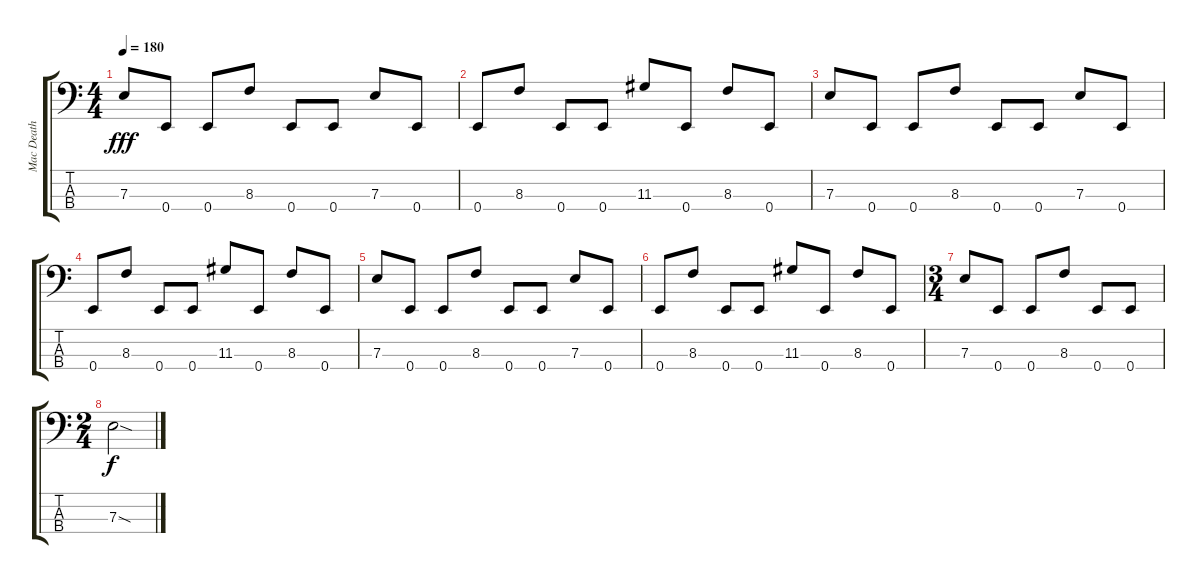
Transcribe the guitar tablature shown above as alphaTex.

\track ("Mac Death" "Mac Death") {instrument electricbasspick}
\staff {score tabs}
\tuning (G2 D2 A1 E1) {hide}
\ts (4 4)
\tempo 180
\clef f4
\ks c
7.3.8{dy fff} 0.4.8 0.4.8 8.3.8 0.4.8 0.4.8 7.3.8 0.4.8 |
0.4.8 8.3.8 0.4.8 0.4.8 11.3.8 0.4.8 8.3.8 0.4.8 |
7.3.8 0.4.8 0.4.8 8.3.8 0.4.8 0.4.8 7.3.8 0.4.8 |
0.4.8 8.3.8 0.4.8 0.4.8 11.3.8 0.4.8 8.3.8 0.4.8 |
7.3.8 0.4.8 0.4.8 8.3.8 0.4.8 0.4.8 7.3.8 0.4.8 |
0.4.8 8.3.8 0.4.8 0.4.8 11.3.8 0.4.8 8.3.8 0.4.8 |
\ts (3 4)
7.3.8 0.4.8 0.4.8 8.3.8 0.4.8 0.4.8 |
\ts (2 4)
7.3{sod}.2{dy f}
